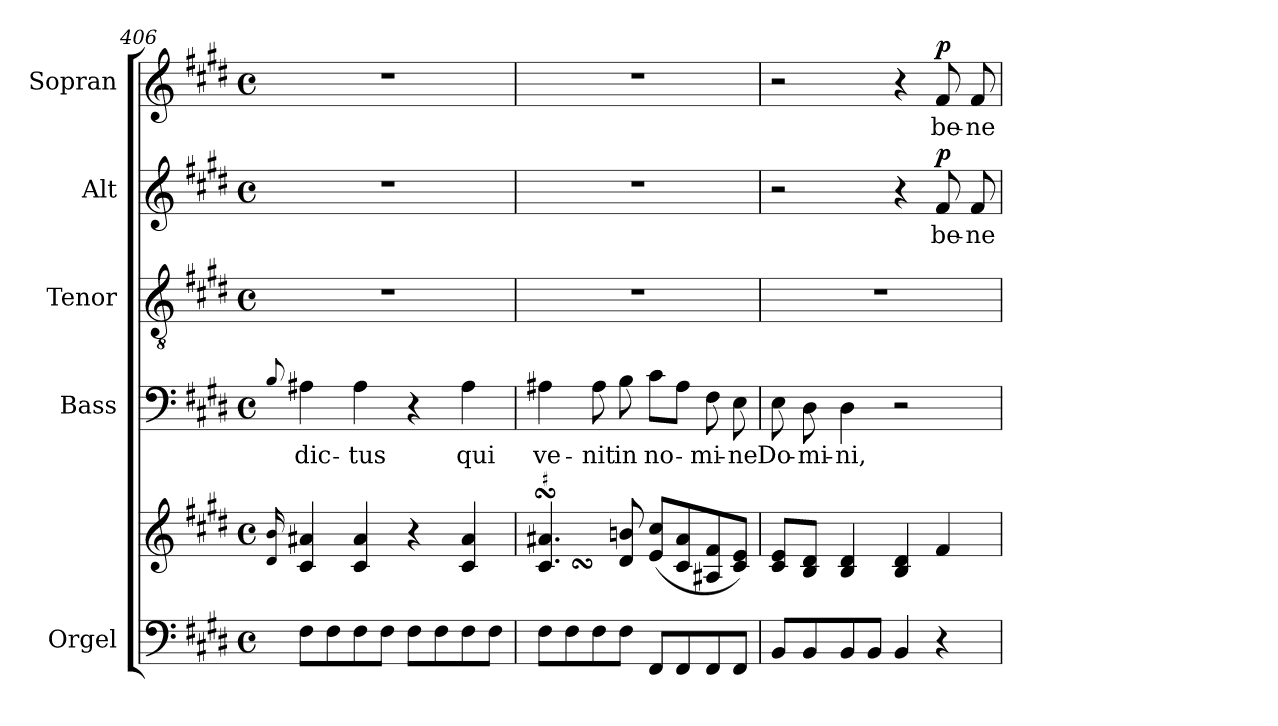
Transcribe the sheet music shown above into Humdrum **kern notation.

**kern	**kern	**kern	**text	**kern	**kern	**text	**dynam	**kern	**text	**dynam
*part5	*part5	*part4	*part4	*part3	*part2	*part2	*part2	*part1	*part1	*part1
*staff6	*staff5	*staff4	*staff4	*staff3	*staff2	*staff2	*staff2	*staff1	*staff1	*staff1
*I"Orgel	*	*I"Bass	*	*I"Tenor	*I"Alt	*	*	*I"Sopran	*	*
*I'Org.	*	*I'B.	*	*I'T.	*I'A.	*	*	*I'S.	*	*
*clefF4	*clefG2	*clefF4	*	*clefGv2	*clefG2	*	*	*clefG2	*	*
*k[f#c#g#d#]	*k[f#c#g#d#]	*k[f#c#g#d#]	*	*k[f#c#g#d#]	*k[f#c#g#d#]	*	*	*k[f#c#g#d#]	*	*
*E:	*E:	*E:	*	*E:	*E:	*	*	*E:	*	*
*M4/4	*M4/4	*M4/4	*	*M4/4	*M4/4	*	*	*M4/4	*	*
*met(c)	*met(c)	*met(c)	*	*met(c)	*met(c)	*	*	*met(c)	*	*
=406	=406	=406	=406	=406	=406	=406	=406	=406	=406	=406
.	16qqd#/ 16qqb/	8qqB/	.	.	.	.	.	.	.	.
!	!	!	!LO:LY:b	!	!	!	!	!	!	!
8F#\L	4c#/ 4a#X/	4A#X\	-dic-	1r	1r	.	.	1r	.	.
8F#\	.	.	.	.	.	.	.	.	.	.
!	!	!	!LO:LY:b	!	!	!	!	!	!	!
8F#\	4c#/ 4a#/	4A#\	-tus	.	.	.	.	.	.	.
8F#\J	.	.	.	.	.	.	.	.	.	.
8F#\L	4r	4r	.	.	.	.	.	.	.	.
8F#\	.	.	.	.	.	.	.	.	.	.
!	!	!	!LO:LY:b	!	!	!	!	!	!	!
8F#\	4c#/ 4a#/	4A#\	qui	.	.	.	.	.	.	.
8F#\J	.	.	.	.	.	.	.	.	.	.
=407	=407	=407	=407	=407	=407	=407	=407	=407	=407	=407
!	!	!	!LO:LY:b	!	!	!	!	!	!	!
8F#\L	4.c#/SSS 4.a#X/SSS	4A#X\	ve-	1r	1r	.	.	1r	.	.
8F#\	.	.	.	.	.	.	.	.	.	.
!	!	!	!LO:LY:b	!	!	!	!	!	!	!
8F#\	.	8A#\	-nit	.	.	.	.	.	.	.
!	!	!	!LO:LY:b	!	!	!	!	!	!	!
8F#\J	8d#/ 8b/	8B\	in	.	.	.	.	.	.	.
!	!	!	!LO:LY:b	!	!	!	!	!	!	!
8FF#/L	(<8e/ 8cc#/L	8c#\L	no-	.	.	.	.	.	.	.
8FF#/	8c#/ 8a#/	8A#\J	.	.	.	.	.	.	.	.
!	!	!	!LO:LY:b	!	!	!	!	!	!	!
8FF#/	8A#X/ 8f#/	8F#\	-mi-	.	.	.	.	.	.	.
!	!	!	!LO:LY:b	!	!	!	!	!	!	!
8FF#/J	8c#/ 8e/J)	8E\	-ne	.	.	.	.	.	.	.
=408	=408	=408	=408	=408	=408	=408	=408	=408	=408	=408
!	!	!	!LO:LY:b	!	!	!	!	!	!	!
8BB/L	8c#/ 8e/L	8E\	Do-	1r	2r	.	.	2r	.	.
!	!	!	!LO:LY:b	!	!	!	!	!	!	!
8BB/	8B/ 8d#/J	8D#\	-mi-	.	.	.	.	.	.	.
!	!	!	!LO:LY:b	!	!	!	!	!	!	!
8BB/	4B/ 4d#/	4D#\	-ni,	.	.	.	.	.	.	.
8BB/J	.	.	.	.	.	.	.	.	.	.
4BB/	4B/ 4d#/	2r	.	.	4r	.	.	4r	.	.
!	!	!	!	!	!	!LO:LY:b	!LO:DY:a	!	!LO:LY:b	!LO:DY:a
4r	4f#/	.	.	.	8f#/	be-	p	8f#/	be-	p
!	!	!	!	!	!	!LO:LY:b	!	!	!LO:LY:b	!
.	.	.	.	.	8f#/	-ne-	.	8f#/	-ne-	.
=	=	=	=	=	=	=	=	=	=	=
*-	*-	*-	*-	*-	*-	*-	*-	*-	*-	*-
